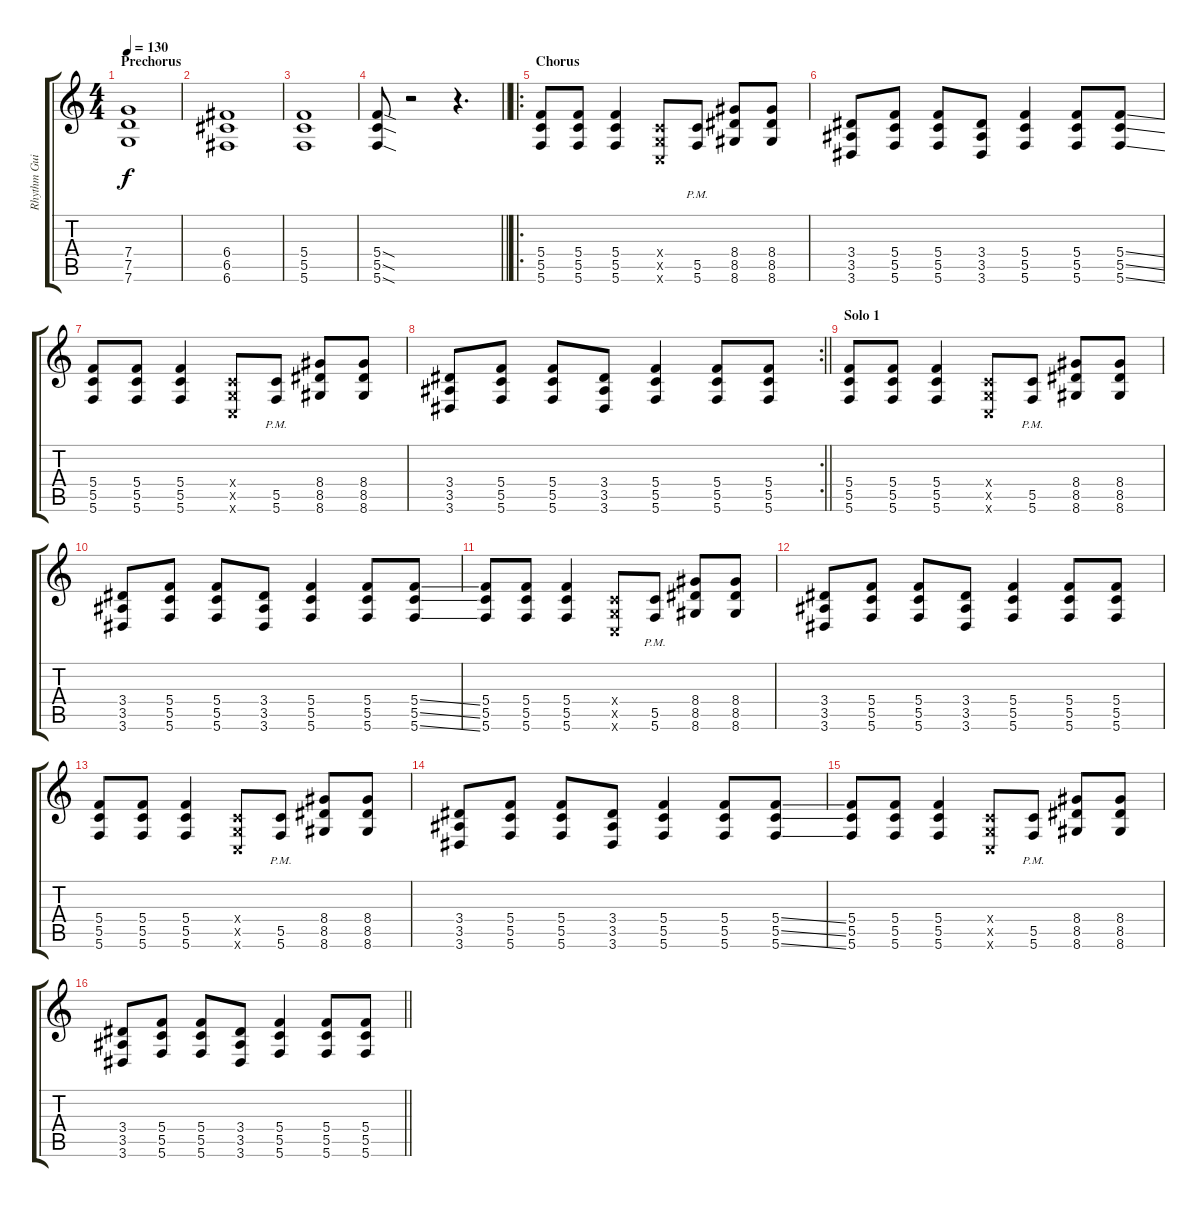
\track ("Rhythm Guitar" "Rhythm Gui") {instrument overdrivenguitar}
\staff {score tabs}
\tuning (D4 A3 F3 C3 G2 C2) {hide}
\ts (4 4)
\section ("" "Prechorus")
\tempo 130
\clef g2
\ks c
(7.4 7.5 7.6).1{dy f} |
(6.4 6.5 6.6).1 |
(5.4 5.5 5.6).1 |
\barLineRight lightlight
(5.4{sod} 5.5{sod} 5.6{sod}).8 r.2 r.4{d} |
\ro
\section ("" "Chorus")
(5.4 5.5 5.6).8 (5.4 5.5 5.6).8 (5.4 5.5 5.6).4 (0.4{x} 0.5{x} 0.6{x}).8 (5.5{pm} 5.6).8 (8.4 8.5 8.6).8 (8.4 8.5 8.6).8 |
(3.4 3.5 3.6).8 (5.4 5.5 5.6).8 (5.4 5.5 5.6).8 (3.4 3.5 3.6).8 (5.4 5.5 5.6).4 (5.4 5.5 5.6).8 (5.4{ss} 5.5{ss} 5.6{ss}).8 |
(5.4 5.5 5.6).8 (5.4 5.5 5.6).8 (5.4 5.5 5.6).4 (0.4{x} 0.5{x} 0.6{x}).8 (5.5{pm} 5.6).8 (8.4 8.5 8.6).8 (8.4 8.5 8.6).8 |
\rc 2
\barLineRight lightlight
(3.4 3.5 3.6).8 (5.4 5.5 5.6).8 (5.4 5.5 5.6).8 (3.4 3.5 3.6).8 (5.4 5.5 5.6).4 (5.4 5.5 5.6).8 (5.4 5.5 5.6).8 |
\section ("" "Solo 1")
(5.4 5.5 5.6).8 (5.4 5.5 5.6).8 (5.4 5.5 5.6).4 (0.4{x} 0.5{x} 0.6{x}).8 (5.5{pm} 5.6).8 (8.4 8.5 8.6).8 (8.4 8.5 8.6).8 |
(3.4 3.5 3.6).8 (5.4 5.5 5.6).8 (5.4 5.5 5.6).8 (3.4 3.5 3.6).8 (5.4 5.5 5.6).4 (5.4 5.5 5.6).8 (5.4{ss} 5.5{ss} 5.6{ss}).8 |
(5.4 5.5 5.6).8 (5.4 5.5 5.6).8 (5.4 5.5 5.6).4 (0.4{x} 0.5{x} 0.6{x}).8 (5.5{pm} 5.6).8 (8.4 8.5 8.6).8 (8.4 8.5 8.6).8 |
(3.4 3.5 3.6).8 (5.4 5.5 5.6).8 (5.4 5.5 5.6).8 (3.4 3.5 3.6).8 (5.4 5.5 5.6).4 (5.4 5.5 5.6).8 (5.4 5.5 5.6).8 |
(5.4 5.5 5.6).8 (5.4 5.5 5.6).8 (5.4 5.5 5.6).4 (0.4{x} 0.5{x} 0.6{x}).8 (5.5{pm} 5.6).8 (8.4 8.5 8.6).8 (8.4 8.5 8.6).8 |
(3.4 3.5 3.6).8 (5.4 5.5 5.6).8 (5.4 5.5 5.6).8 (3.4 3.5 3.6).8 (5.4 5.5 5.6).4 (5.4 5.5 5.6).8 (5.4{ss} 5.5{ss} 5.6{ss}).8 |
(5.4 5.5 5.6).8 (5.4 5.5 5.6).8 (5.4 5.5 5.6).4 (0.4{x} 0.5{x} 0.6{x}).8 (5.5{pm} 5.6).8 (8.4 8.5 8.6).8 (8.4 8.5 8.6).8 |
\barLineRight lightlight
(3.4 3.5 3.6).8 (5.4 5.5 5.6).8 (5.4 5.5 5.6).8 (3.4 3.5 3.6).8 (5.4 5.5 5.6).4 (5.4 5.5 5.6).8 (5.4 5.5 5.6).8
